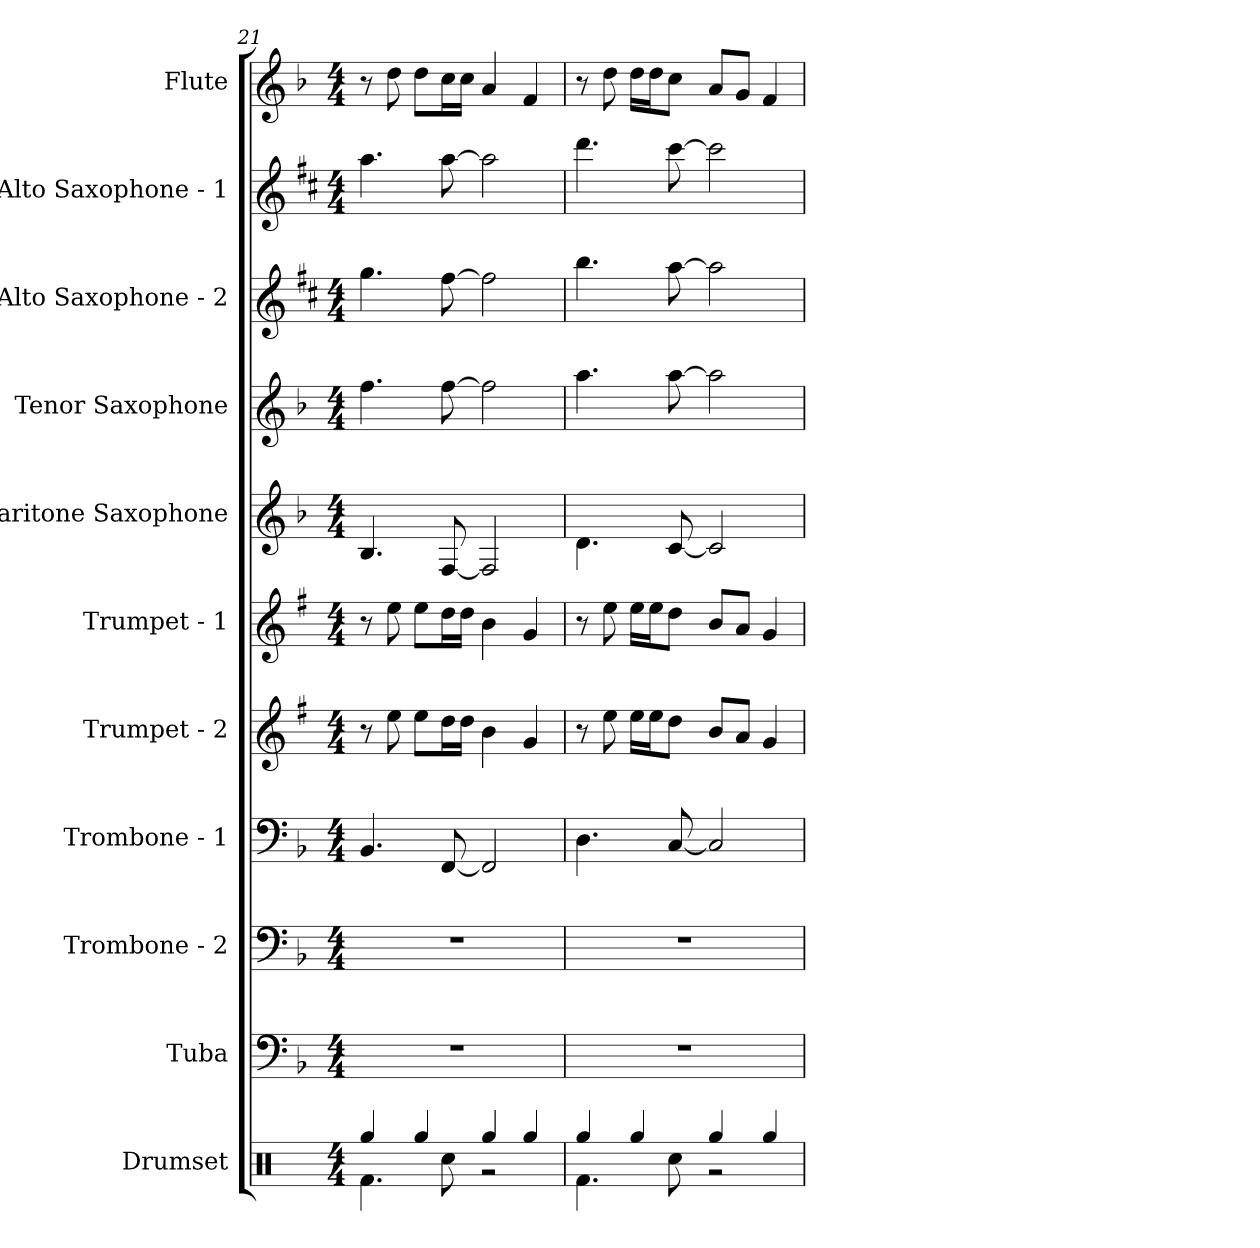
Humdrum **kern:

**kern	**kern	**kern	**kern	**kern	**kern	**kern	**kern	**kern	**kern	**kern
*part11	*part10	*part9	*part8	*part7	*part6	*part5	*part4	*part3	*part2	*part1
*staff11	*staff10	*staff9	*staff8	*staff7	*staff6	*staff5	*staff4	*staff3	*staff2	*staff1
*I"Drumset	*I"Tuba	*I"Trombone - 2	*I"Trombone - 1	*I"Trumpet - 2	*I"Trumpet - 1	*I"Baritone Saxophone	*I"Tenor Saxophone	*I"Alto Saxophone - 2	*I"Alto Saxophone - 1	*I"Flute
*I'Drs.	*I'Tba.	*I'Tbn. - 2	*I'Tbn. - 1	*I'Tpt.  - 2	*I'Tpt. - 1	*I'Bar. Sax.	*I'T. Sax.	*I'A. Sax. - 2	*I'A. Sax. - 1	*I'Fl.
*clefX	*clefF4	*clefF4	*clefF4	*clefG2	*clefG2	*clefG2	*clefG2	*clefG2	*clefG2	*clefG2
*	*	*	*	*ITrd1c2	*ITrd1c2	*ITrd12c21	*ITrd8c14	*ITrd5c9	*ITrd5c9	*
*k[]	*k[b-]	*k[b-]	*k[b-]	*k[b-]	*k[b-]	*k[b-]	*k[b-]	*k[b-]	*k[b-]	*k[b-]
*M4/4	*M4/4	*M4/4	*M4/4	*M4/4	*M4/4	*M4/4	*M4/4	*M4/4	*M4/4	*M4/4
=21	=21	=21	=21	=21	=21	=21	=21	=21	=21	=21
*^	*	*	*	*	*	*	*	*	*	*
4Rgg/	4.Rf\	1r	1r	4.BB-/	8r	8r	4.BB-/	4.f\	4.b-\	4.cc\	8r
.	.	.	.	.	8dd\	8dd\	.	.	.	.	8dd\
4Rgg/	.	.	.	.	8dd\L	8dd\L	.	.	.	.	8dd\L
.	8Rcc\	.	.	[8FF/	16cc\L	16cc\L	[8FF/	[8f\	[8a\	[8cc\	16cc\L
.	.	.	.	.	16cc\JJ	16cc\JJ	.	.	.	.	16cc\JJ
4Rgg/	2r	.	.	2FF/]	4a\	4a\	2FF/]	2f\]	2a\]	2cc\]	4a/
4Rgg/	.	.	.	.	4f/	4f/	.	.	.	.	4f/
!!LO:PB:g=z
=22	=22	=22	=22	=22	=22	=22	=22	=22	=22	=22	=22
4Rgg/	4.Rf\	1r	1r	4.D\	8r	8r	4.D\	4.a\	4.dd\	4.ff\	8r
.	.	.	.	.	8dd\	8dd\	.	.	.	.	8dd\
4Rgg/	.	.	.	.	16dd\LL	16dd\LL	.	.	.	.	16dd\LL
.	.	.	.	.	16dd\J	16dd\J	.	.	.	.	16dd\J
.	8Rcc\	.	.	[8C/	8cc\J	8cc\J	[8C/	[8a\	[8cc\	[8ee\	8cc\J
4Rgg/	2r	.	.	2C/]	8a/L	8a/L	2C/]	2a\]	2cc\]	2ee\]	8a/L
.	.	.	.	.	8g/J	8g/J	.	.	.	.	8g/J
4Rgg/	.	.	.	.	4f/	4f/	.	.	.	.	4f/
*v	*v	*	*	*	*	*	*	*	*	*	*
=	=	=	=	=	=	=	=	=	=	=
*-	*-	*-	*-	*-	*-	*-	*-	*-	*-	*-
